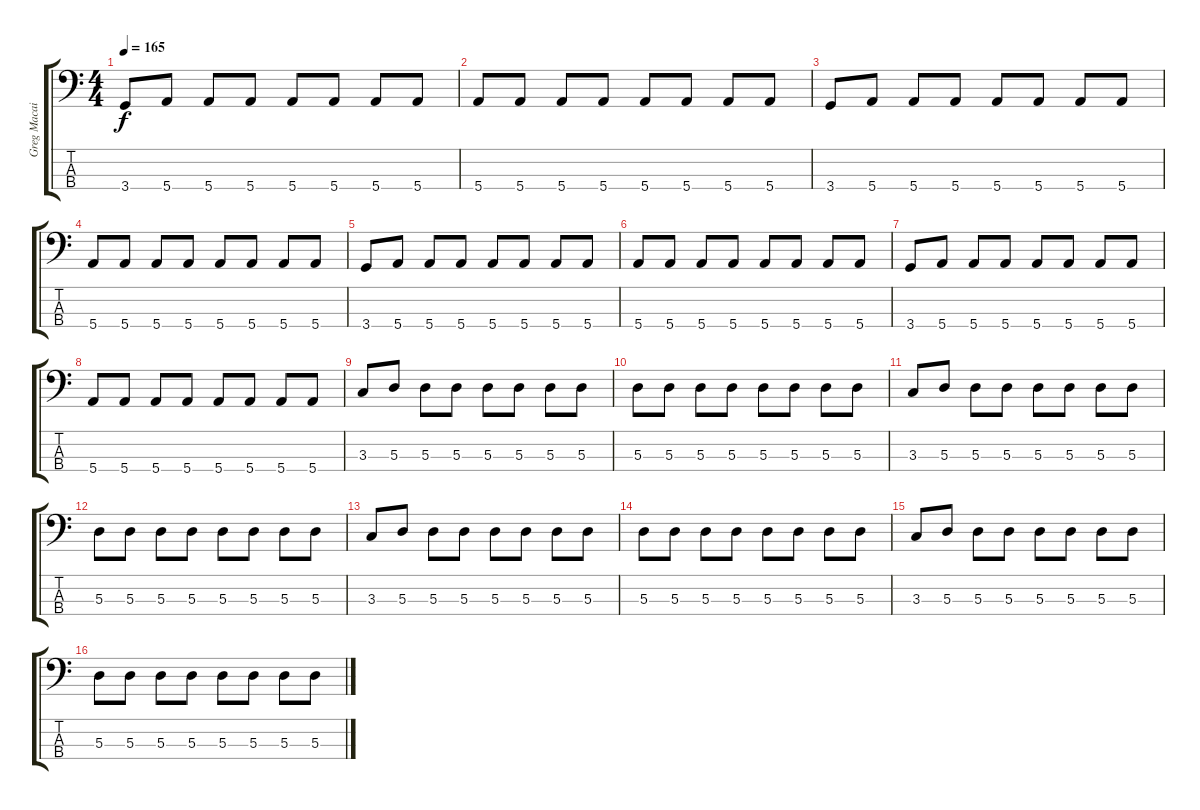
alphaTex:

\track ("Greg Macainsh" "Greg Macai") {instrument electricbasspick}
\staff {score tabs}
\tuning (G2 D2 A1 E1) {hide}
\ts (4 4)
\tempo 165
\clef f4
\ks c
3.4.8{dy f} 5.4.8 5.4.8 5.4.8 5.4.8 5.4.8 5.4.8 5.4.8 |
5.4.8 5.4.8 5.4.8 5.4.8 5.4.8 5.4.8 5.4.8 5.4.8 |
3.4.8 5.4.8 5.4.8 5.4.8 5.4.8 5.4.8 5.4.8 5.4.8 |
5.4.8 5.4.8 5.4.8 5.4.8 5.4.8 5.4.8 5.4.8 5.4.8 |
3.4.8 5.4.8 5.4.8 5.4.8 5.4.8 5.4.8 5.4.8 5.4.8 |
5.4.8 5.4.8 5.4.8 5.4.8 5.4.8 5.4.8 5.4.8 5.4.8 |
3.4.8 5.4.8 5.4.8 5.4.8 5.4.8 5.4.8 5.4.8 5.4.8 |
5.4.8 5.4.8 5.4.8 5.4.8 5.4.8 5.4.8 5.4.8 5.4.8 |
3.3.8 5.3.8 5.3.8 5.3.8 5.3.8 5.3.8 5.3.8 5.3.8 |
5.3.8 5.3.8 5.3.8 5.3.8 5.3.8 5.3.8 5.3.8 5.3.8 |
3.3.8 5.3.8 5.3.8 5.3.8 5.3.8 5.3.8 5.3.8 5.3.8 |
5.3.8 5.3.8 5.3.8 5.3.8 5.3.8 5.3.8 5.3.8 5.3.8 |
3.3.8 5.3.8 5.3.8 5.3.8 5.3.8 5.3.8 5.3.8 5.3.8 |
5.3.8 5.3.8 5.3.8 5.3.8 5.3.8 5.3.8 5.3.8 5.3.8 |
3.3.8 5.3.8 5.3.8 5.3.8 5.3.8 5.3.8 5.3.8 5.3.8 |
5.3.8 5.3.8 5.3.8 5.3.8 5.3.8 5.3.8 5.3.8 5.3.8
